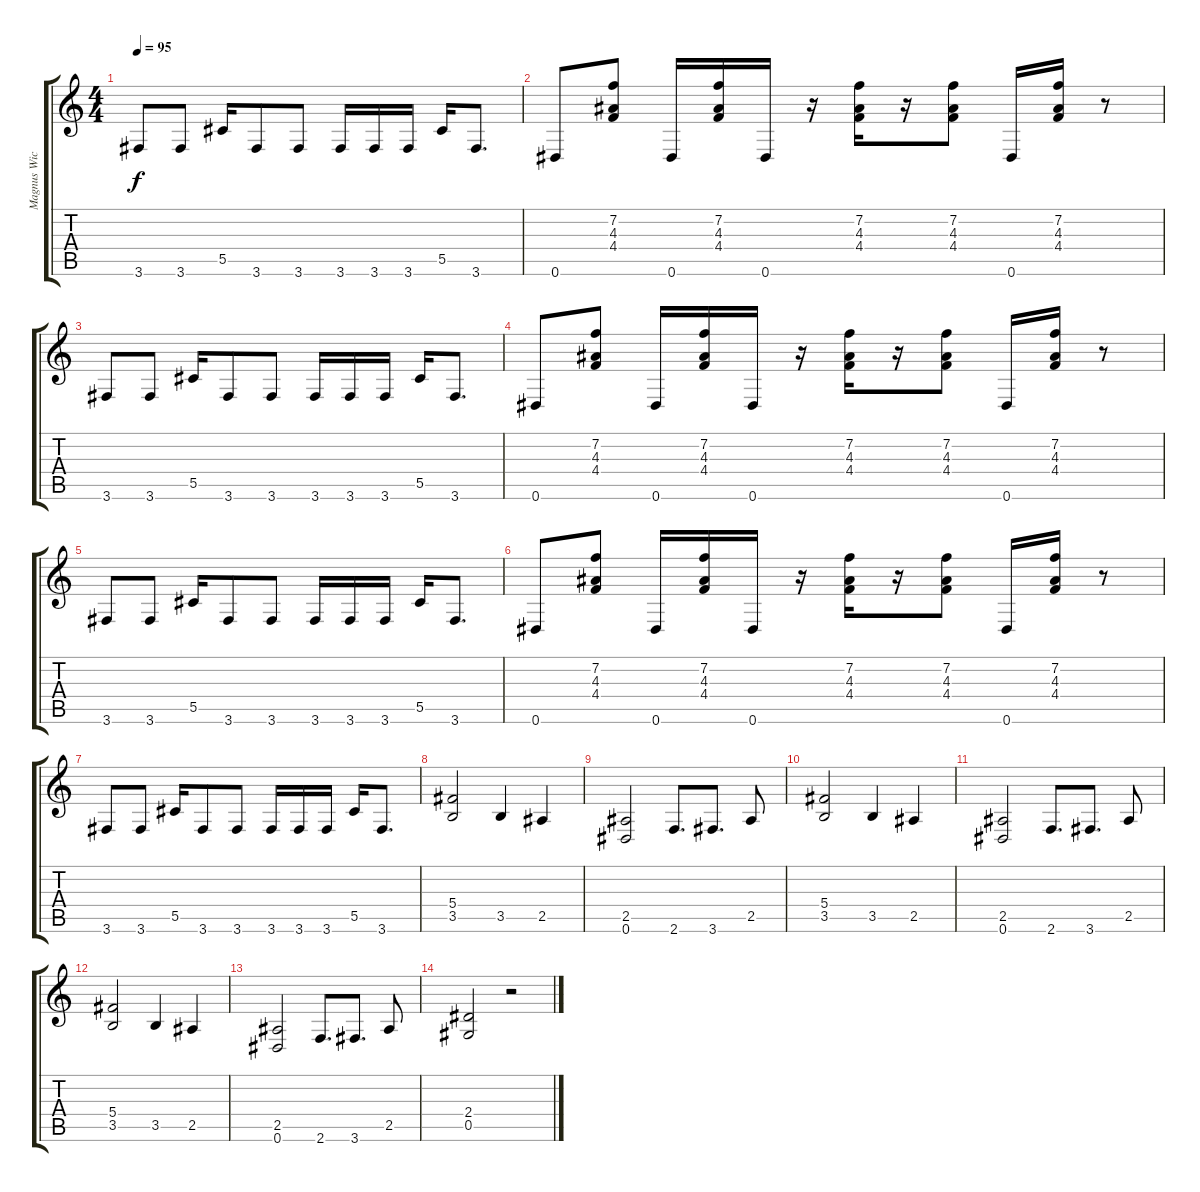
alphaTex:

\track ("Magnus Wichmann" "Magnus Wic") {instrument overdrivenguitar}
\staff {score tabs}
\tuning (Eb4 Bb3 Gb3 Db3 Ab2 Eb2) {hide}
\ts (4 4)
\tempo 95
\clef g2
\ks c
3.6.8{dy f} 3.6.8 5.5.16 3.6.8 3.6.8 3.6.16 3.6.16 3.6.16 5.5.16 3.6.8{d} |
0.6.8 (7.2 4.3 4.4).8 0.6.16 (7.2 4.3 4.4).16 0.6.16 r.16 (7.2 4.3 4.4).16 r.16 (7.2 4.3 4.4).8 0.6.16 (7.2 4.3 4.4).16 r.8 |
3.6.8 3.6.8 5.5.16 3.6.8 3.6.8 3.6.16 3.6.16 3.6.16 5.5.16 3.6.8{d} |
0.6.8 (7.2 4.3 4.4).8 0.6.16 (7.2 4.3 4.4).16 0.6.16 r.16 (7.2 4.3 4.4).16 r.16 (7.2 4.3 4.4).8 0.6.16 (7.2 4.3 4.4).16 r.8 |
3.6.8 3.6.8 5.5.16 3.6.8 3.6.8 3.6.16 3.6.16 3.6.16 5.5.16 3.6.8{d} |
0.6.8 (7.2 4.3 4.4).8 0.6.16 (7.2 4.3 4.4).16 0.6.16 r.16 (7.2 4.3 4.4).16 r.16 (7.2 4.3 4.4).8 0.6.16 (7.2 4.3 4.4).16 r.8 |
3.6.8 3.6.8 5.5.16 3.6.8 3.6.8 3.6.16 3.6.16 3.6.16 5.5.16 3.6.8{d} |
(5.4 3.5).2 3.5.4 2.5.4 |
(2.5 0.6).2 2.6.8{d} 3.6.8{d} 2.5.8 |
(5.4 3.5).2 3.5.4 2.5.4 |
(2.5 0.6).2 2.6.8{d} 3.6.8{d} 2.5.8 |
(5.4 3.5).2 3.5.4 2.5.4 |
(2.5 0.6).2 2.6.8{d} 3.6.8{d} 2.5.8 |
(2.4 0.5).2 r.2
